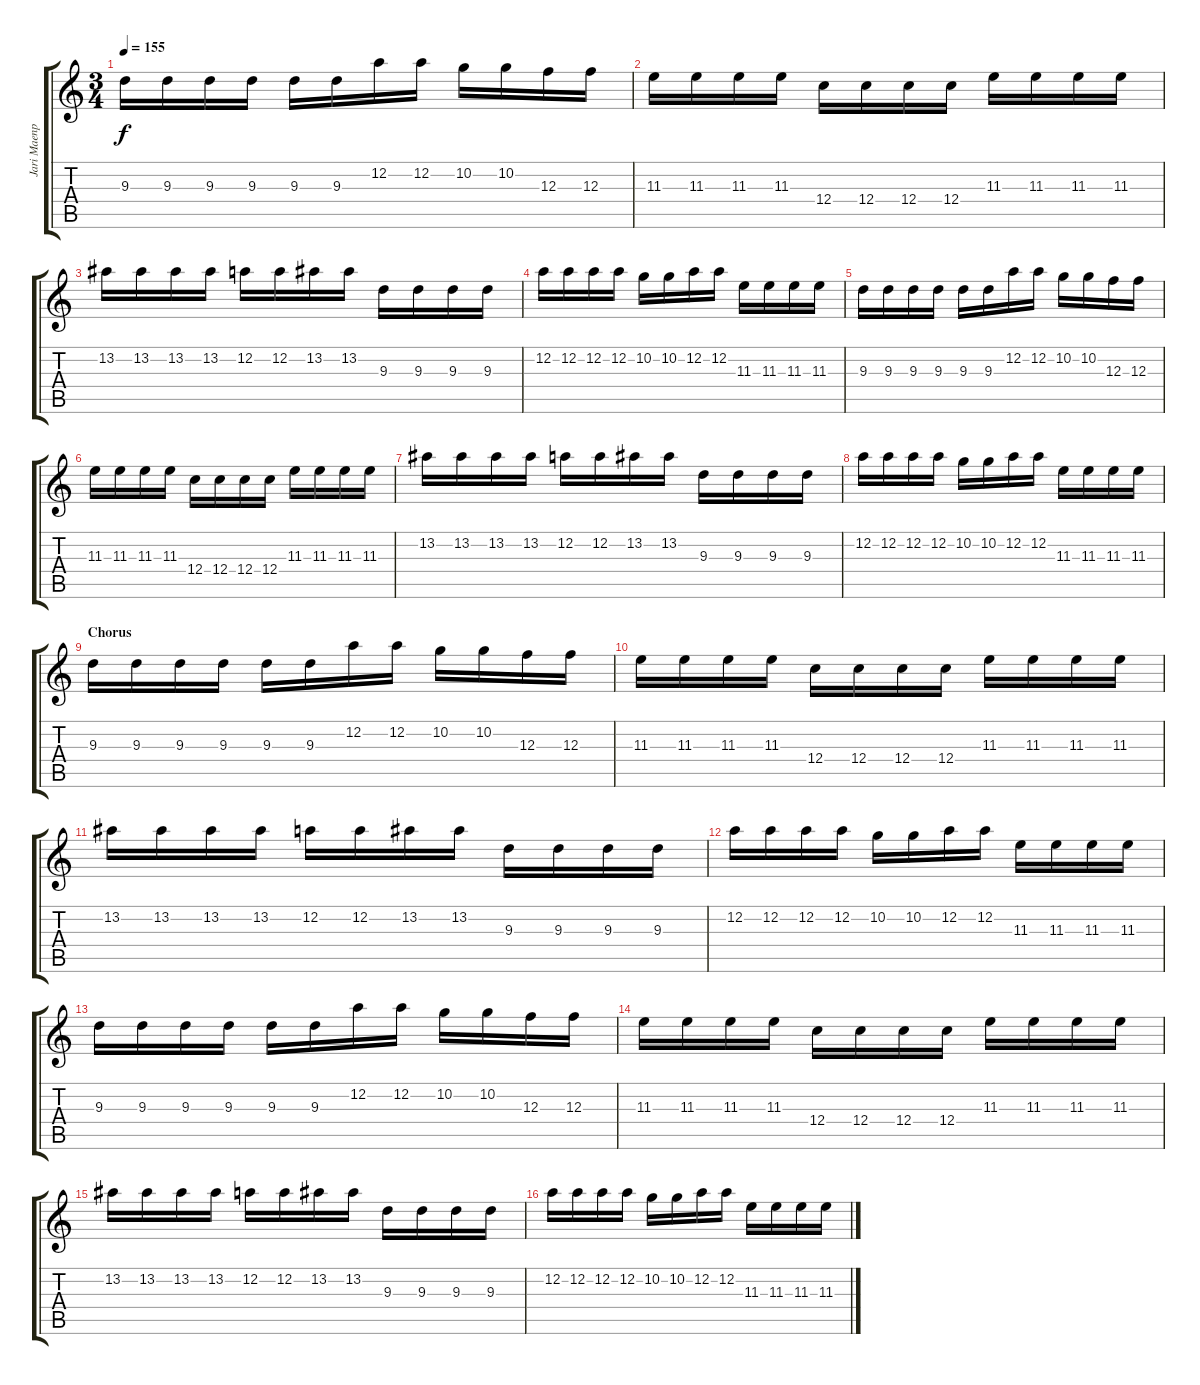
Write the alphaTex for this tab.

\track ("Jari Maenpaa" "Jari Maenp") {instrument distortionguitar}
\staff {score tabs}
\tuning (D4 A3 F3 C3 G2 D2) {hide}
\ts (3 4)
\tempo 155
\clef g2
\ks c
9.3.16{dy f} 9.3.16 9.3.16 9.3.16 9.3.16 9.3.16 12.2.16 12.2.16 10.2.16 10.2.16 12.3.16 12.3.16 |
11.3.16 11.3.16 11.3.16 11.3.16 12.4.16 12.4.16 12.4.16 12.4.16 11.3.16 11.3.16 11.3.16 11.3.16 |
13.2.16 13.2.16 13.2.16 13.2.16 12.2.16 12.2.16 13.2.16 13.2.16 9.3.16 9.3.16 9.3.16 9.3.16 |
12.2.16 12.2.16 12.2.16 12.2.16 10.2.16 10.2.16 12.2.16 12.2.16 11.3.16 11.3.16 11.3.16 11.3.16 |
9.3.16 9.3.16 9.3.16 9.3.16 9.3.16 9.3.16 12.2.16 12.2.16 10.2.16 10.2.16 12.3.16 12.3.16 |
11.3.16 11.3.16 11.3.16 11.3.16 12.4.16 12.4.16 12.4.16 12.4.16 11.3.16 11.3.16 11.3.16 11.3.16 |
13.2.16 13.2.16 13.2.16 13.2.16 12.2.16 12.2.16 13.2.16 13.2.16 9.3.16 9.3.16 9.3.16 9.3.16 |
12.2.16 12.2.16 12.2.16 12.2.16 10.2.16 10.2.16 12.2.16 12.2.16 11.3.16 11.3.16 11.3.16 11.3.16 |
\section ("" "Chorus")
9.3.16 9.3.16 9.3.16 9.3.16 9.3.16 9.3.16 12.2.16 12.2.16 10.2.16 10.2.16 12.3.16 12.3.16 |
11.3.16 11.3.16 11.3.16 11.3.16 12.4.16 12.4.16 12.4.16 12.4.16 11.3.16 11.3.16 11.3.16 11.3.16 |
13.2.16 13.2.16 13.2.16 13.2.16 12.2.16 12.2.16 13.2.16 13.2.16 9.3.16 9.3.16 9.3.16 9.3.16 |
12.2.16 12.2.16 12.2.16 12.2.16 10.2.16 10.2.16 12.2.16 12.2.16 11.3.16 11.3.16 11.3.16 11.3.16 |
9.3.16 9.3.16 9.3.16 9.3.16 9.3.16 9.3.16 12.2.16 12.2.16 10.2.16 10.2.16 12.3.16 12.3.16 |
11.3.16 11.3.16 11.3.16 11.3.16 12.4.16 12.4.16 12.4.16 12.4.16 11.3.16 11.3.16 11.3.16 11.3.16 |
13.2.16 13.2.16 13.2.16 13.2.16 12.2.16 12.2.16 13.2.16 13.2.16 9.3.16 9.3.16 9.3.16 9.3.16 |
12.2.16 12.2.16 12.2.16 12.2.16 10.2.16 10.2.16 12.2.16 12.2.16 11.3.16 11.3.16 11.3.16 11.3.16
